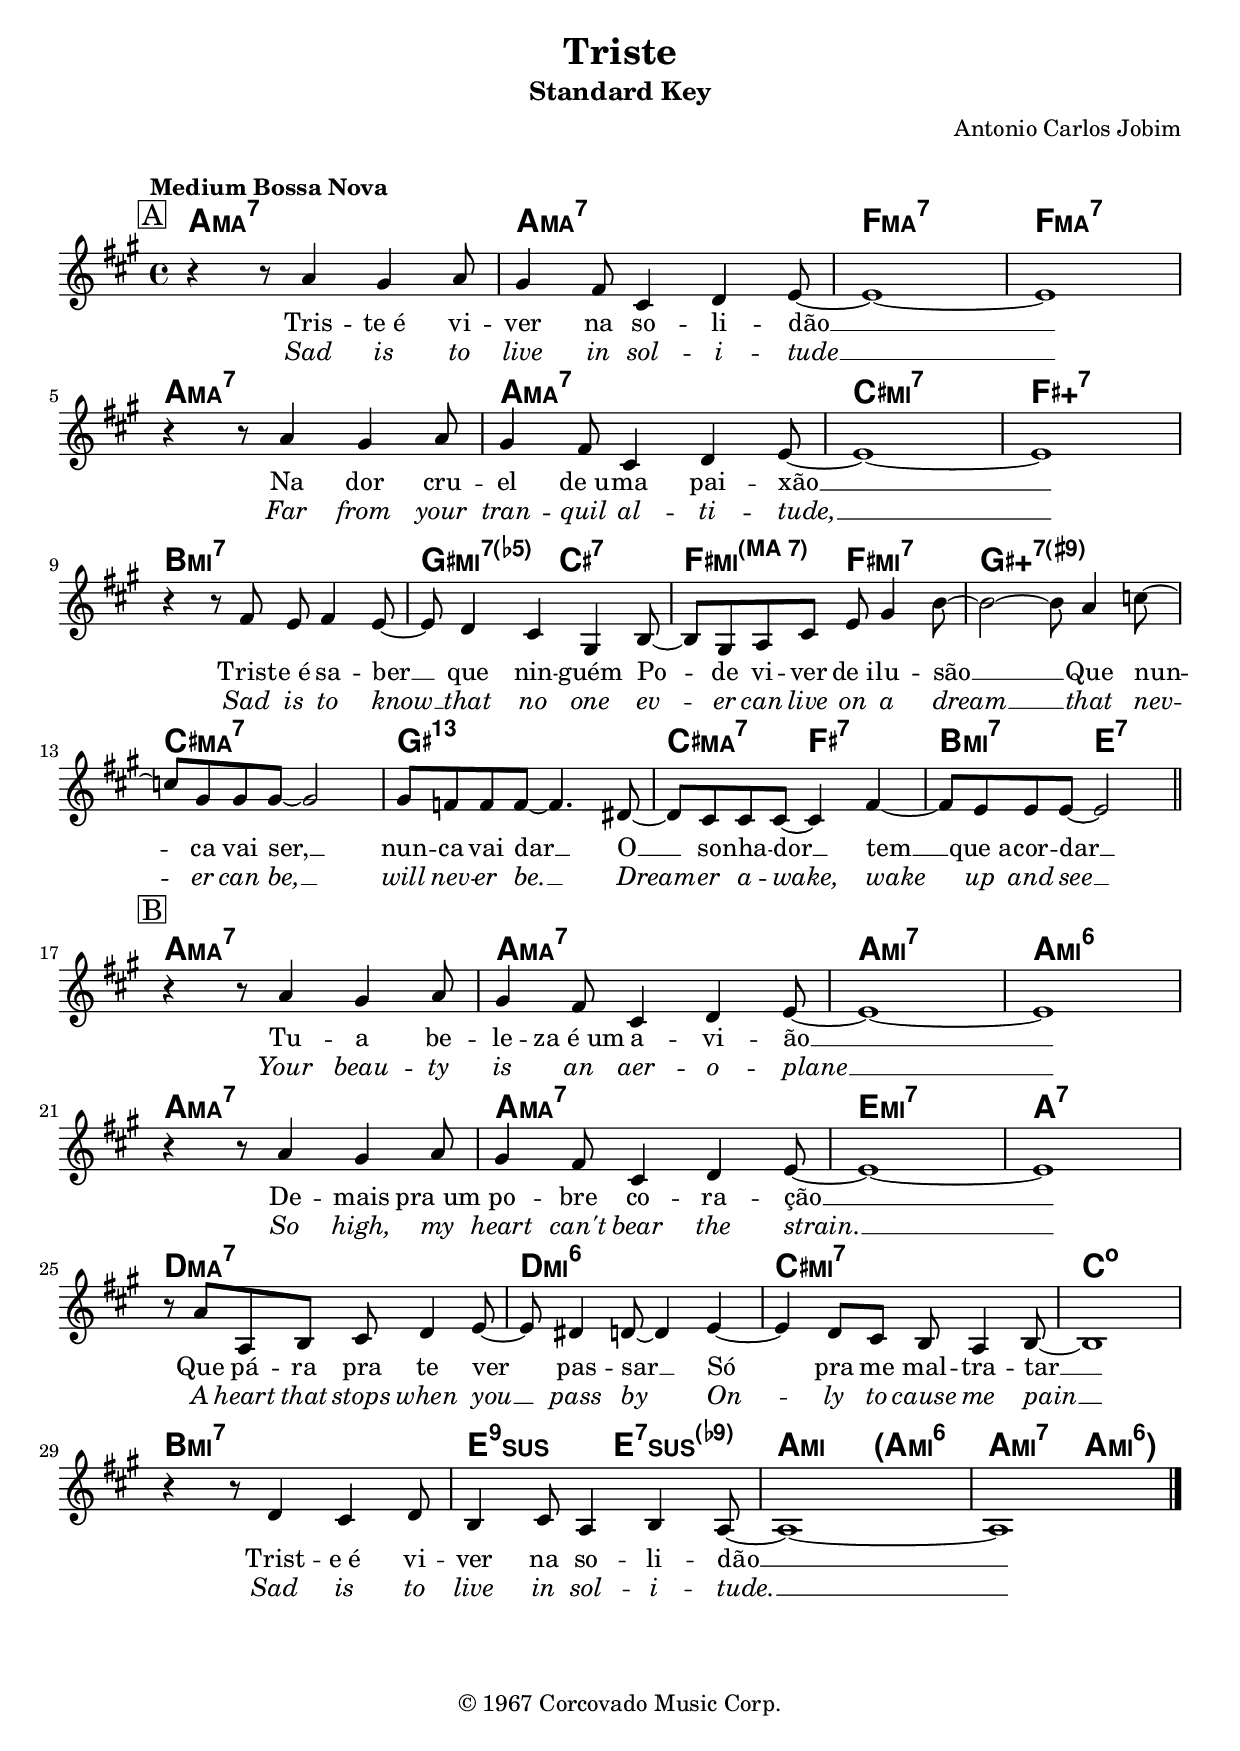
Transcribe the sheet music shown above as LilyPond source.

\version "2.24.0"

\include "english.ly"

instrument = "Standard Key"
whatKey = a
whatClef = "treble"

%% -*- Mode: LilyPond -*-

\include "lead-sheets.ily"

refrainPortugueseLyrics = \lyricmode {
  Tris -- te_é vi -- ver na so -- li -- dão __
  Na dor cru -- el de_u -- ma pai -- xão __
  Trist -- e_é sa -- ber __ que nin -- guém
  Po -- de vi -- ver de_i -- lu -- são __
  Que nun -- ca vai ser, __ nun -- ca vai dar __
  O __ so -- nha -- dor __ tem __ que_a -- cor -- dar __

  Tu -- a be -- le -- za_é_um a -- vi -- ão __
  De -- mais pra_um po -- bre co -- ra -- ção __
  Que pá -- ra pra te ver pas -- sar __
  Só pra me mal -- tra -- tar __
  Trist -- e_é vi -- ver na so -- li -- dão __
}

refrainEnglishLyrics = \lyricmode {
  Sad is to live in sol -- i -- tude __
  Far from your tran -- quil al -- ti -- tude, __
  Sad is to know __ that no one ev -- er can live on a dream __
  that nev -- er can be, __ will nev -- er be. __
  Dream -- er a -- wake, wake up and see __

  Your beau -- ty is an aer -- o -- plane __
  So high, my heart can't bear the strain. __
  A heart that stops when you __ pass by
  On -- ly to cause me pain __
  Sad is to live in sol -- i -- tude. __
}

refrainChords = \chordmode {
  a1:maj7 a1:maj7 f1:maj7 f1:maj7
  a1:maj7 a1:maj7 cs1:m7 fs1:7.5+
  
  b1:m7 gs2:m7.5- cs2:7 fs2:m7+ fs2:m7 gs1:7.9+.5+
  cs1:maj7 gs1:13 cs2:maj7 fs2:7 b2:m7 e2:7

  a1:maj7 a1:maj7 a1:m7 a1:m6
  a1:maj7 a1:maj7 e1:m7 a1:7

  d1:maj7 d1:m6 cs1:m7 c1:dim7
  b1:m7 e2:sus9 e2:sus7.9- a2:m

  \set chordNameFunction = #begin-parenthesis-ignatzek-chord-names
  a2:m6
  \unset chordNameFunction
  a2:m7
  \set chordNameFunction = #end-parenthesis-ignatzek-chord-names
  a2:m6
  \unset chordNameFunction
}
  
refrainMelody = \relative f' {
  \time 4/4
  \key bf \major
  \clef \whatClef
  \tempo "Medium Bossa Nova"
  
  \mark \markup{ \box A }

  r4 r8 bf4 a4 bf8 | a4 g8 d4 ef4 f8~ | f1~ | f1 |
  \break
  r4 r8 bf4 a4 bf8 | a4 g8 d4 ef4 f8~ | f1~ | f1 |
  \break
  r4 r8 g8 f8 g4 f8~ | f8 ef4 d4 a4 c8~ | c8 a8 bf8 d8 f8 a4 c8~ | c2~ c8 bf4 cs8~ |
  \break
  cs8 a8 a8 a8~ a2 | a8 fs8 fs8 fs8~ fs4. e8~ | e8 d8 d8 d8~ d4 g4~ | g8 f8 f8 f8~ f2 |
  \bar "||"
  \break
  
  \mark \markup{ \box B }

  r4 r8 bf4 a4 bf8 | a4 g8 d4 ef4 f8~ | f1~ | f1 |
  \break
  r4 r8 bf4 a4 bf8 | a4 g8 d4 ef4 f8~ | f1~ | f1 |
  \break
  r8 bf8 bf,8 c8 d8 ef4 f8~ | f8 e4 ef8~ ef4 f4~ | f4 ef8 d8 c8 bf4 c8~ | c1 |
  \break
  r4 r8 ef4 d4 ef8 c4 d8 bf4 c4 bf8~ | bf1~ | bf1 |
  \bar "|."
}
  
\include "paper.ily"

\header {
  title = "Triste"
  subtitle = \instrument
  composer = "Antonio Carlos Jobim"
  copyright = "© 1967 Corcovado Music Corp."
}

\markup {
  % Leave a gap after the header
  \vspace #1
}

emphasize = {
  \override Lyrics.LyricText.font-shape = #'italic
}

normal = {
  \revert Lyrics.LyricText.font-shape
}

\score {
  <<
    { \context ChordNames 
      {
      \override ChordName.font-size = #+3
      \override ChordName.font-series = #'bold
      \set chordChanges = ##f
     \transpose a \whatKey {
       \refrainChords
	}
      }
      }
    \new Staff {
      \context Voice = "voiceMelody" { 
	\noDoubleAccidentalMusic \transpose bf \whatKey {
	  \refrainMelody
	  }
	}
    }
    \new Lyrics \lyricsto "voiceMelody"
    {
    <<
      { \refrainPortugueseLyrics }
      \new Lyrics {
	\set associatedVoice = "voiceMelody"
	\emphasize \refrainEnglishLyrics }
    >>
    }
  >>
  \layout { }
}

